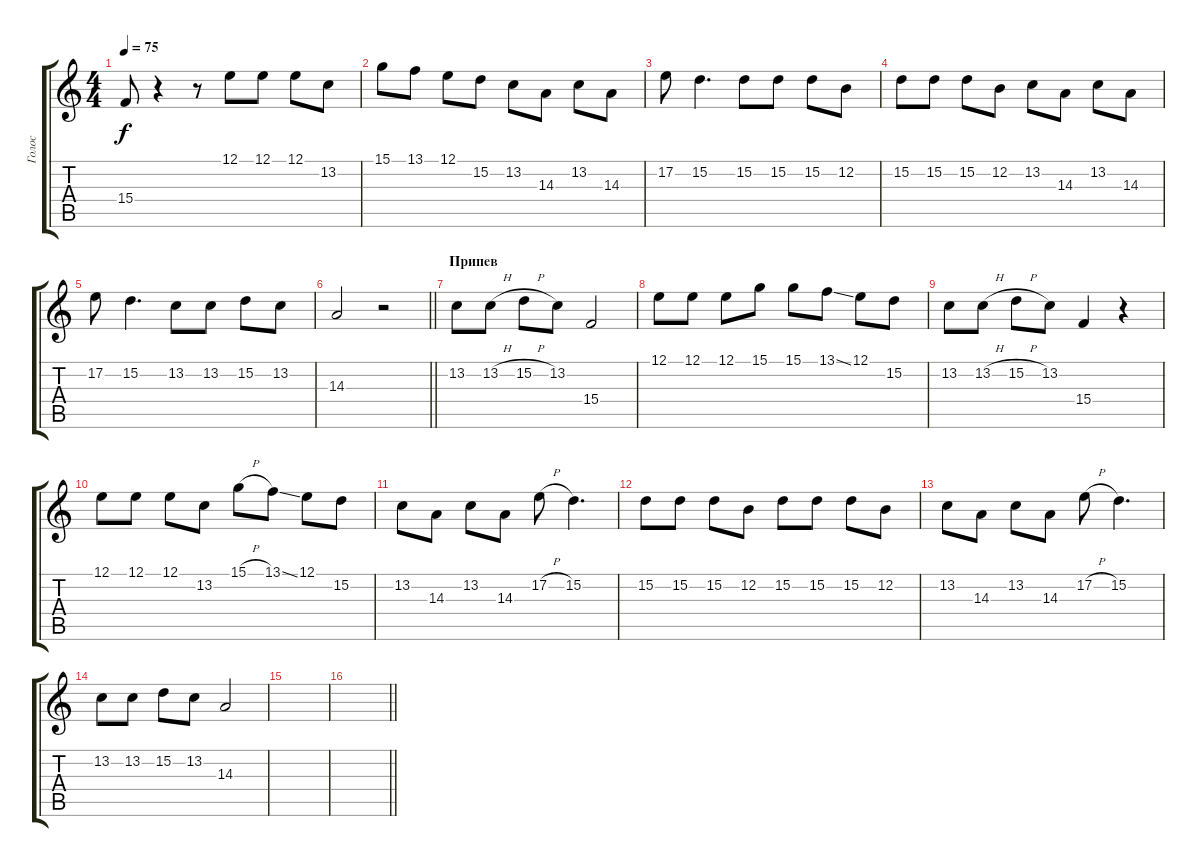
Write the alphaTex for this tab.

\track ("Голос" "Голос") {instrument voiceoohs}
\staff {score tabs}
\tuning (E4 B3 G3 D3 A2 E2) {hide}
\ts (4 4)
\tempo 75
\clef g2
\ks c
15.4.8{dy f} r.4 r.8 12.1.8 12.1.8 12.1.8 13.2.8 |
15.1.8 13.1.8 12.1.8 15.2.8 13.2.8 14.3.8 13.2.8 14.3.8 |
17.2.8 15.2.4{d} 15.2.8 15.2.8 15.2.8 12.2.8 |
15.2.8 15.2.8 15.2.8 12.2.8 13.2.8 14.3.8 13.2.8 14.3.8 |
17.2.8 15.2.4{d} 13.2.8 13.2.8 15.2.8 13.2.8 |
\barLineRight lightlight
14.3.2 r.2 |
\section ("" "Припев")
13.2.8 13.2{h}.8 15.2{h}.8 13.2.8 15.4.2 |
12.1.8 12.1.8 12.1.8 15.1.8 15.1.8 13.1{ss}.8 12.1.8 15.2.8 |
13.2.8 13.2{h}.8 15.2{h}.8 13.2.8 15.4.4 r.4 |
12.1.8 12.1.8 12.1.8 13.2.8 15.1{h}.8 13.1{ss}.8 12.1.8 15.2.8 |
13.2.8 14.3.8 13.2.8 14.3.8 17.2{h}.8 15.2.4{d} |
15.2.8 15.2.8 15.2.8 12.2.8 15.2.8 15.2.8 15.2.8 12.2.8 |
13.2.8 14.3.8 13.2.8 14.3.8 17.2{h}.8 15.2.4{d} |
13.2.8 13.2.8 15.2.8 13.2.8 14.3.2 |
|
\barLineRight lightlight
